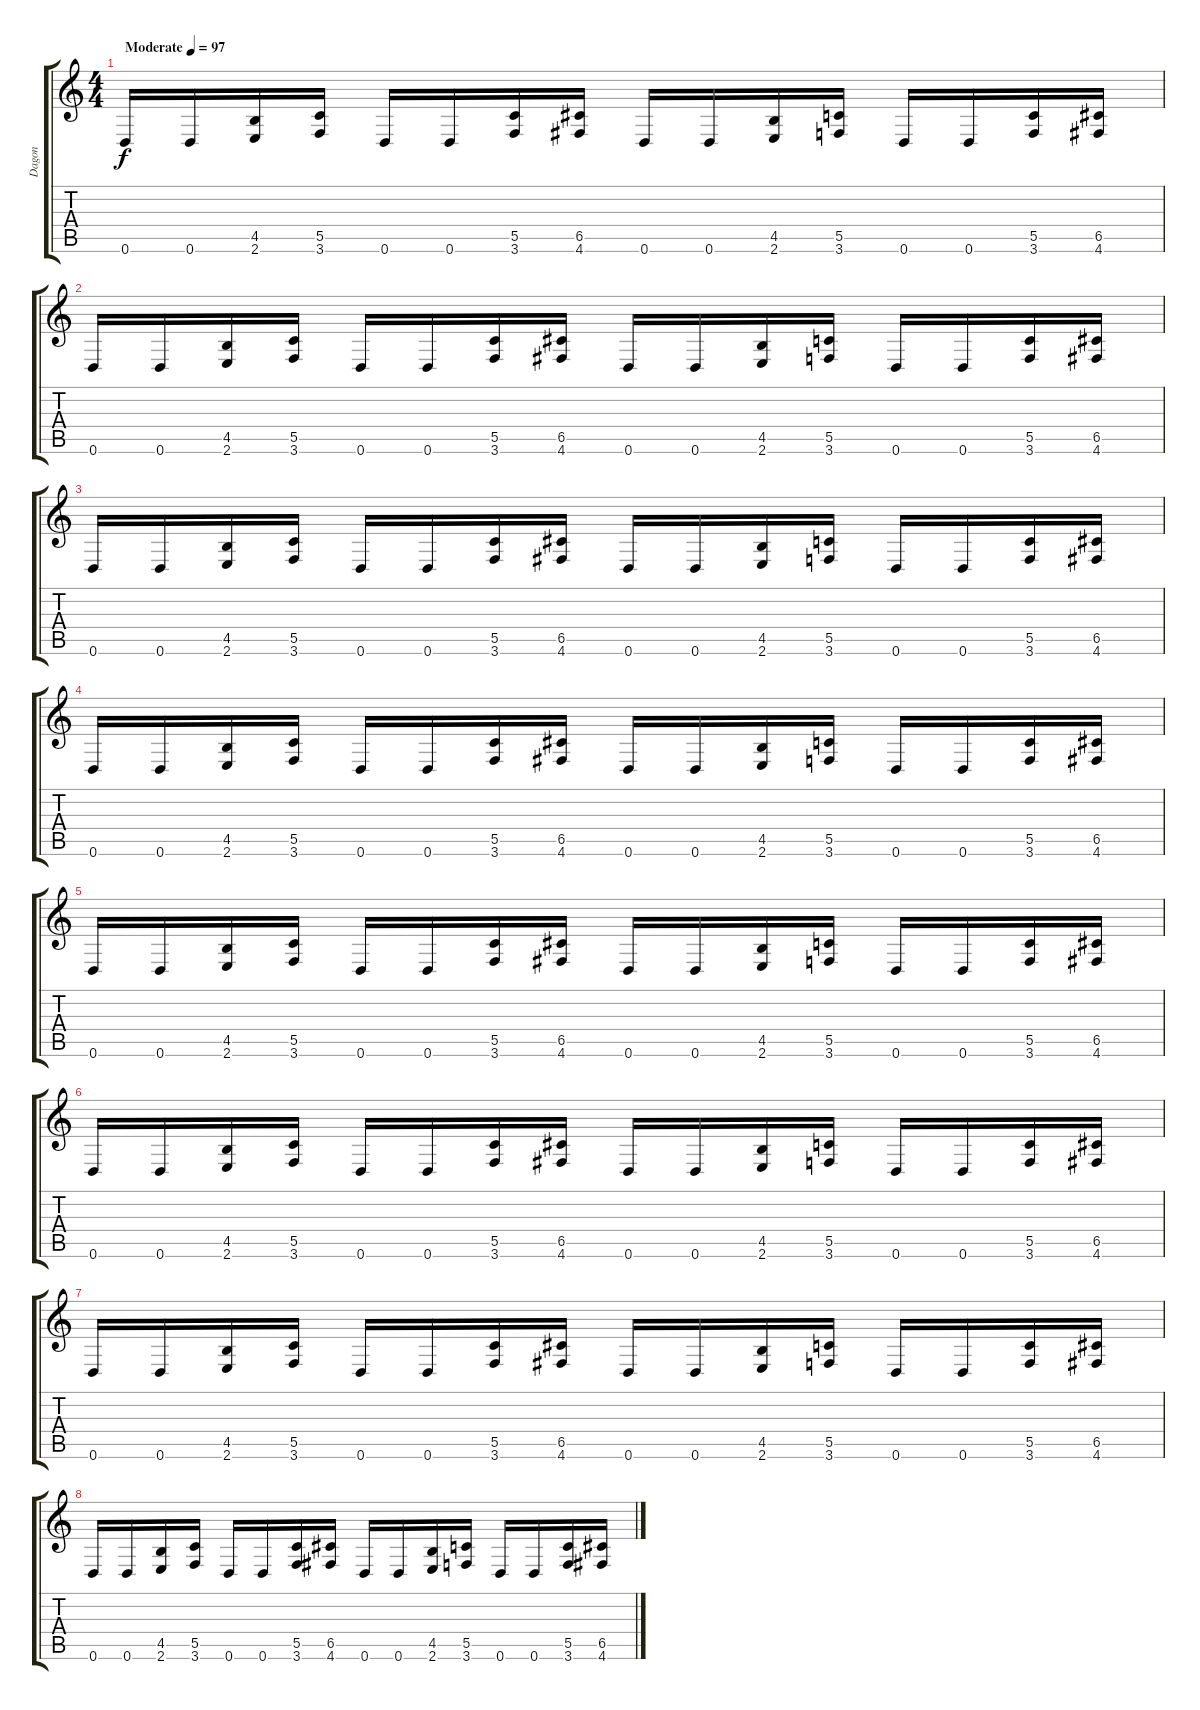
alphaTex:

\track ("Dagon" "Dagon") {instrument distortionguitar}
\staff {score tabs}
\tuning (D4 A3 F3 C3 G2 D2) {hide}
\ts (4 4)
\tempo (97 "Moderate")
\clef g2
\ks c
0.6.16{dy f instrument distortionguitar} 0.6.16 (4.5 2.6).16 (5.5 3.6).16 0.6.16 0.6.16 (5.5 3.6).16 (6.5 4.6).16 0.6.16 0.6.16 (4.5 2.6).16 (5.5 3.6).16 0.6.16 0.6.16 (5.5 3.6).16 (6.5 4.6).16 |
0.6.16 0.6.16 (4.5 2.6).16 (5.5 3.6).16 0.6.16 0.6.16 (5.5 3.6).16 (6.5 4.6).16 0.6.16 0.6.16 (4.5 2.6).16 (5.5 3.6).16 0.6.16 0.6.16 (5.5 3.6).16 (6.5 4.6).16 |
0.6.16 0.6.16 (4.5 2.6).16 (5.5 3.6).16 0.6.16 0.6.16 (5.5 3.6).16 (6.5 4.6).16 0.6.16 0.6.16 (4.5 2.6).16 (5.5 3.6).16 0.6.16 0.6.16 (5.5 3.6).16 (6.5 4.6).16 |
0.6.16 0.6.16 (4.5 2.6).16 (5.5 3.6).16 0.6.16 0.6.16 (5.5 3.6).16 (6.5 4.6).16 0.6.16 0.6.16 (4.5 2.6).16 (5.5 3.6).16 0.6.16 0.6.16 (5.5 3.6).16 (6.5 4.6).16 |
0.6.16 0.6.16 (4.5 2.6).16 (5.5 3.6).16 0.6.16 0.6.16 (5.5 3.6).16 (6.5 4.6).16 0.6.16 0.6.16 (4.5 2.6).16 (5.5 3.6).16 0.6.16 0.6.16 (5.5 3.6).16 (6.5 4.6).16 |
0.6.16 0.6.16 (4.5 2.6).16 (5.5 3.6).16 0.6.16 0.6.16 (5.5 3.6).16 (6.5 4.6).16 0.6.16 0.6.16 (4.5 2.6).16 (5.5 3.6).16 0.6.16 0.6.16 (5.5 3.6).16 (6.5 4.6).16 |
0.6.16 0.6.16 (4.5 2.6).16 (5.5 3.6).16 0.6.16 0.6.16 (5.5 3.6).16 (6.5 4.6).16 0.6.16 0.6.16 (4.5 2.6).16 (5.5 3.6).16 0.6.16 0.6.16 (5.5 3.6).16 (6.5 4.6).16 |
0.6.16 0.6.16 (4.5 2.6).16 (5.5 3.6).16 0.6.16 0.6.16 (5.5 3.6).16 (6.5 4.6).16 0.6.16 0.6.16 (4.5 2.6).16 (5.5 3.6).16 0.6.16 0.6.16 (5.5 3.6).16 (6.5 4.6).16
